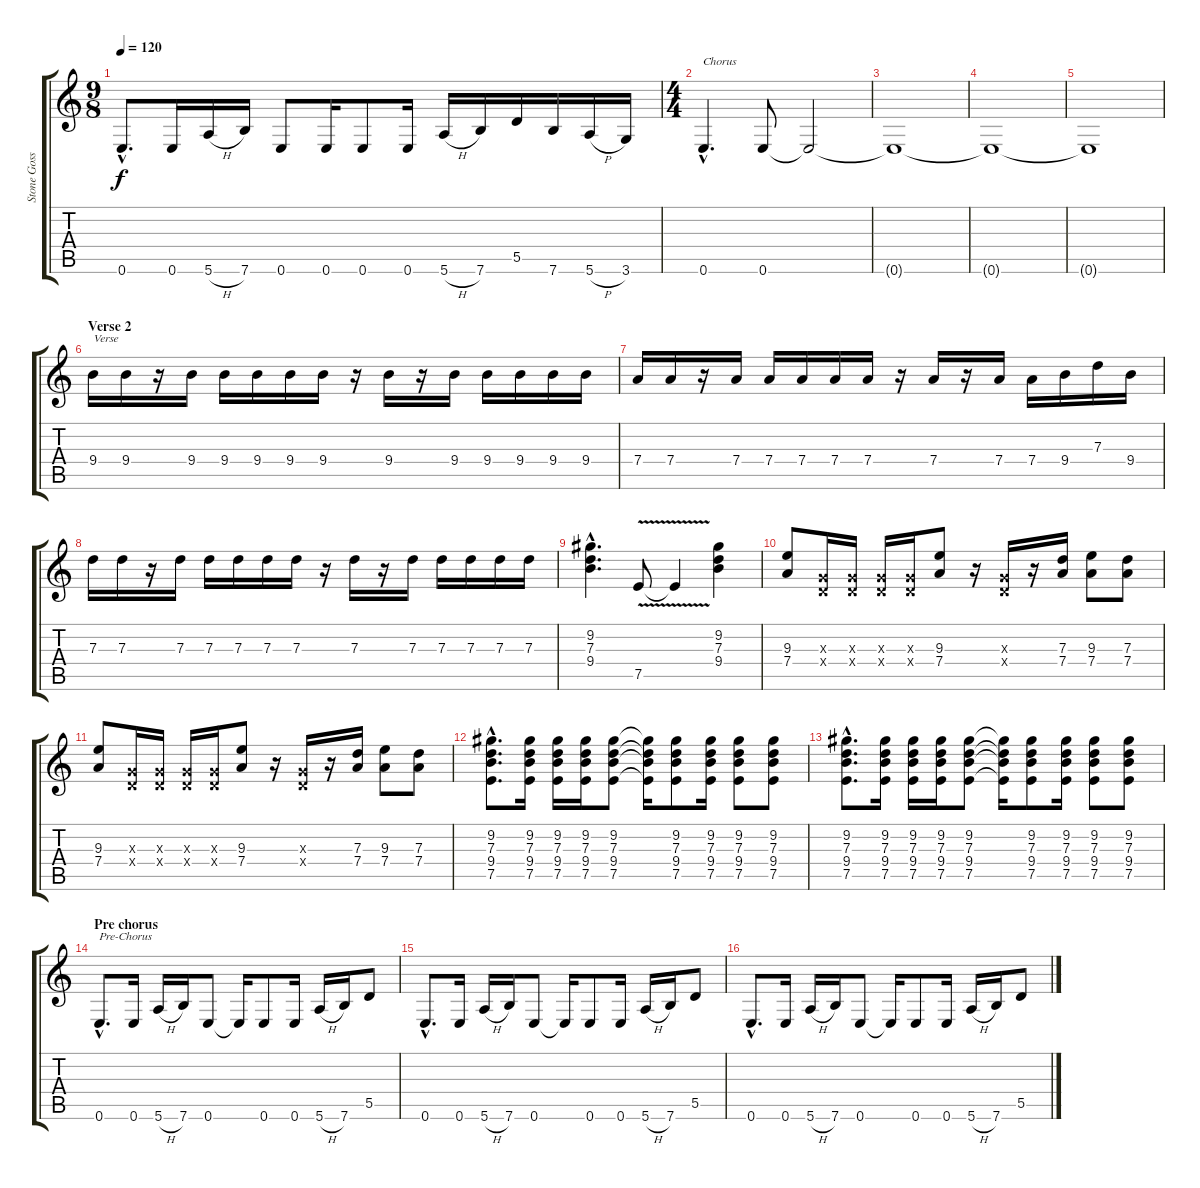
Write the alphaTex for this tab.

\track ("Stone Gossard" "Stone Goss") {instrument distortionguitar}
\staff {score tabs}
\tuning (E4 B3 G3 D3 A2 E2) {hide}
\ts (9 8)
\tempo 120
\clef g2
\ks c
0.6{hac}.8{d dy f} 0.6.16 5.6{h}.16 7.6.16 0.6.8 0.6.16 0.6.8 0.6.16 5.6{h}.16 7.6.16 5.5.16 7.6.16 5.6{h}.16 3.6.16 |
\ts (4 4)
0.6{hac}.4{d txt "Chorus"} 0.6.8 0.6{t}.2 |
0.6{t}.1 |
0.6{t}.1 |
0.6{t}.1 |
\section ("" "Verse 2")
9.4.16{txt "Verse "} 9.4.16 r.16 9.4.16 9.4.16 9.4.16 9.4.16 9.4.16 r.16 9.4.16 r.16 9.4.16 9.4.16 9.4.16 9.4.16 9.4.16 |
7.4.16 7.4.16 r.16 7.4.16 7.4.16 7.4.16 7.4.16 7.4.16 r.16 7.4.16 r.16 7.4.16 7.4.16 9.4.16 7.3.16 9.4.16 |
7.3.16 7.3.16 r.16 7.3.16 7.3.16 7.3.16 7.3.16 7.3.16 r.16 7.3.16 r.16 7.3.16 7.3.16 7.3.16 7.3.16 7.3.16 |
(9.2{hac} 7.3{hac} 9.4{hac}).4{d} 7.5{v}.8 7.5{v t}.4 (9.2 7.3 9.4).4 |
(9.3 7.4).8 (0.3{x} 0.4{x}).16 (0.3{x} 0.4{x}).16 (0.3{x} 0.4{x}).16 (0.3{x} 0.4{x}).16 (9.3 7.4).8 r.16 (0.3{x} 0.4{x}).16 r.16 (7.3 7.4).16 (9.3 7.4).8 (7.3 7.4).8 |
(9.3 7.4).8 (0.3{x} 0.4{x}).16 (0.3{x} 0.4{x}).16 (0.3{x} 0.4{x}).16 (0.3{x} 0.4{x}).16 (9.3 7.4).8 r.16 (0.3{x} 0.4{x}).16 r.16 (7.3 7.4).16 (9.3 7.4).8 (7.3 7.4).8 |
(9.2{hac} 7.3{hac} 9.4{hac} 7.5{hac}).8{d} (9.2 7.3 9.4 7.5).16 (9.2 7.3 9.4 7.5).16 (9.2 7.3 9.4 7.5).16 (9.2 7.3 9.4 7.5).8 (9.2{t} 7.3{t} 9.4{t} 7.5{t}).16 (9.2 7.3 9.4 7.5).8 (9.2 7.3 9.4 7.5).16 (9.2 7.3 9.4 7.5).8 (9.2 7.3 9.4 7.5).8 |
(9.2{hac} 7.3{hac} 9.4{hac} 7.5{hac}).8{d} (9.2 7.3 9.4 7.5).16 (9.2 7.3 9.4 7.5).16 (9.2 7.3 9.4 7.5).16 (9.2 7.3 9.4 7.5).8 (9.2{t} 7.3{t} 9.4{t} 7.5{t}).16 (9.2 7.3 9.4 7.5).8 (9.2 7.3 9.4 7.5).16 (9.2 7.3 9.4 7.5).8 (9.2 7.3 9.4 7.5).8 |
\section ("" "Pre chorus")
0.6{hac}.8{d txt "Pre-Chorus"} 0.6.16 5.6{h}.16 7.6.16 0.6.8 0.6{t}.16 0.6.8 0.6.16 5.6{h}.16 7.6.16 5.5.8 |
0.6{hac}.8{d} 0.6.16 5.6{h}.16 7.6.16 0.6.8 0.6{t}.16 0.6.8 0.6.16 5.6{h}.16 7.6.16 5.5.8 |
0.6{hac}.8{d} 0.6.16 5.6{h}.16 7.6.16 0.6.8 0.6{t}.16 0.6.8 0.6.16 5.6{h}.16 7.6.16 5.5.8
